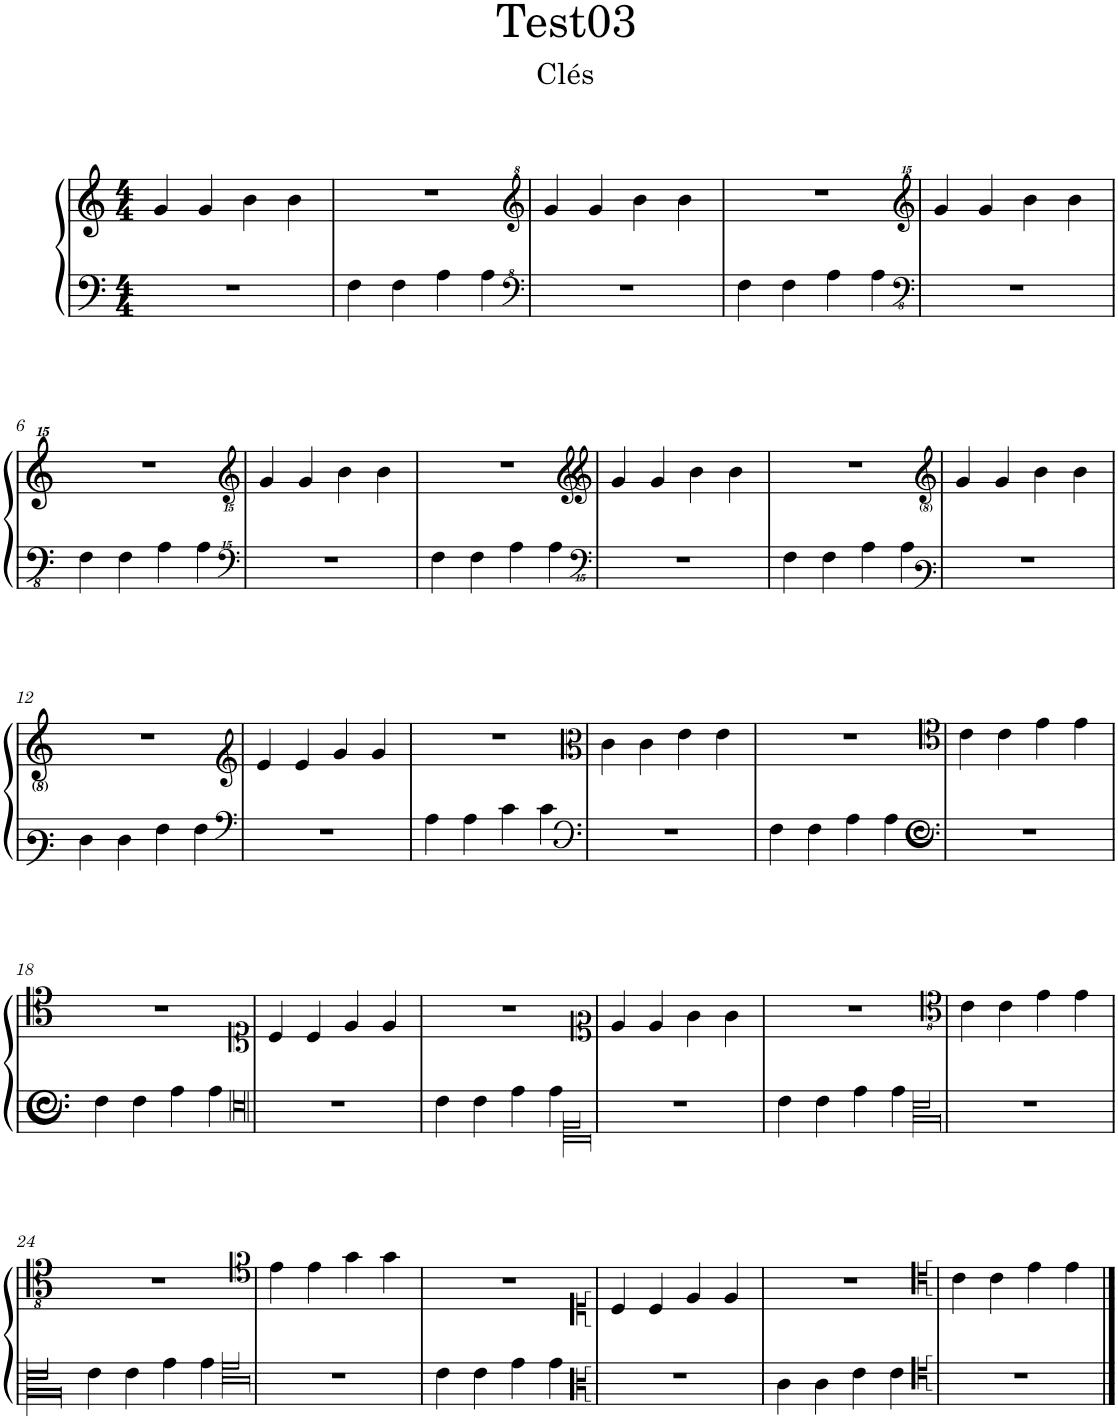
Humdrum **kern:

**kern	**kern
*part1	*part1
*staff2	*staff1
*I"Piano	*
*I'Pia.	*
*clefF4	*clefG2
*k[]	*k[]
*M4/4	*M4/4
=1	=1
1r	4g/
.	4g/
.	4b\
.	4b\
=2	=2
4F\	1r
4F\	.
4A\	.
4A\	.
=3	=3
*clefF^4	*clefG^2
1r	4gg/
.	4gg/
.	4bb\
.	4bb\
=4	=4
4f\	1r
4f\	.
4a\	.
4a\	.
=5	=5
*clefFv4	*clefG^^2
1r	4ggg/
.	4ggg/
.	4bbb\
.	4bbb\
!!LO:LB:g=z
=6	=6
4FF\	1r
4FF\	.
4AA\	.
4AA\	.
=7	=7
*clefF^^4	*clefGvv2
1r	4GG/
.	4GG/
.	4BB\
.	4BB\
=8	=8
4ff\	1r
4ff\	.
4aa\	.
4aa\	.
=9	=9
*clefFvv4	*clefGv2
1r	4G/
.	4G/
.	4B\
.	4B\
=10	=10
4FFF\	1r
4FFF\	.
4AAA\	.
4AAA\	.
=11	=11
*clefF3	*clefG2
1r	4g/
.	4g/
.	4b\
.	4b\
!!LO:LB:g=z
=12	=12
4F\	1r
4F\	.
4A\	.
4A\	.
=13	=13
*clefF5	*clefG1
1r	4g/
.	4g/
.	4b/
.	4b/
=14	=14
4F\	1r
4F\	.
4A\	.
4A\	.
=15	=15
*clefF4	*clefC3
1r	4c\
.	4c\
.	4e\
.	4e\
=16	=16
4F\	1r
4F\	.
4A\	.
4A\	.
=17	=17
*clefF4	*clefC4
1r	4c\
.	4c\
.	4e\
.	4e\
!!LO:LB:g=z
=18	=18
4F\	1r
4F\	.
4A\	.
4A\	.
=19	=19
*clefG2	*clefC1
1r	4c/
.	4c/
.	4e/
.	4e/
=20	=20
4dd\	1r
4dd\	.
4ff\	.
4ff\	.
=21	=21
*clefC1	*clefC2
1r	4c/
.	4c/
.	4e\
.	4e\
=22	=22
4b\	1r
4b\	.
4dd\	.
4dd\	.
=23	=23
*clefC3	*clefCv4
1r	4C\
.	4C\
.	4E\
.	4E\
!!LO:LB:g=z
=24	=24
4e\	1r
4e\	.
4g\	.
4g\	.
=25	=25
*clefC4	*clefC5
1r	4c\
.	4c\
.	4e\
.	4e\
=26	=26
4c\	1r
4c\	.
4e\	.
4e\	.
=27	=27
*clefC3	*clefC1
1r	4c/
.	4c/
.	4e/
.	4e/
=28	=28
4c\	1r
4c\	.
4e\	.
4e\	.
=29	=29
*clefC4	*clefC4
1r	4c\
.	4c\
.	4e\
.	4e\
==	==
*-	*-
